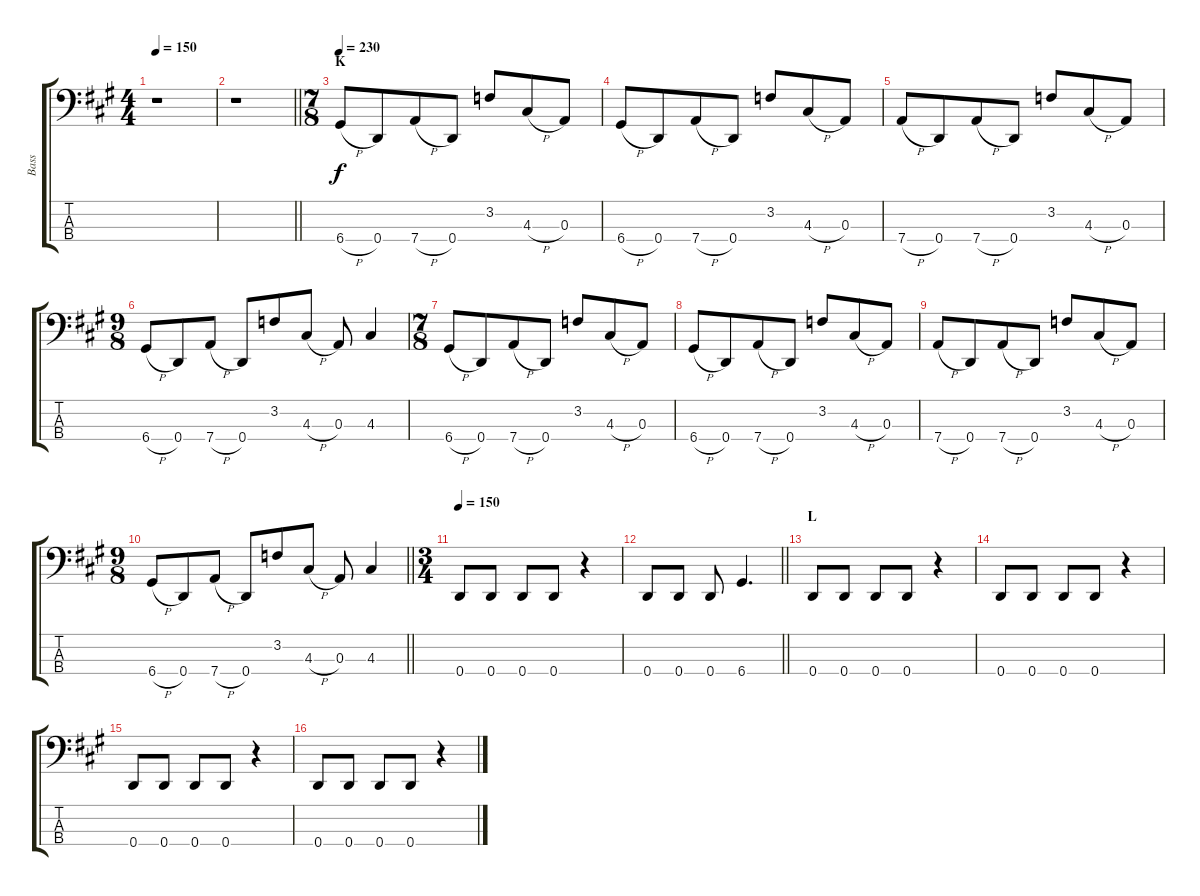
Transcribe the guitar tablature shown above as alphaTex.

\track ("Bass" "Bass") {instrument electricbasspick}
\staff {score tabs}
\tuning (G2 D2 A1 D1) {hide}
\ts (4 4)
\section ("" "")
\tempo 150
\clef f4
\ks f#minor
r.1{dy f} |
\barLineRight lightlight
r.1 |
\ts (7 8)
\section ("" "K")
\tempo 230
6.4{h}.8 0.4.8 7.4{h}.8 0.4.8 3.2.8 4.3{h}.8 0.3.8 |
6.4{h}.8 0.4.8 7.4{h}.8 0.4.8 3.2.8 4.3{h}.8 0.3.8 |
7.4{h}.8 0.4.8 7.4{h}.8 0.4.8 3.2.8 4.3{h}.8 0.3.8 |
\ts (9 8)
6.4{h}.8 0.4.8 7.4{h}.8 0.4.8 3.2.8 4.3{h}.8 0.3.8 4.3.4 |
\ts (7 8)
6.4{h}.8 0.4.8 7.4{h}.8 0.4.8 3.2.8 4.3{h}.8 0.3.8 |
6.4{h}.8 0.4.8 7.4{h}.8 0.4.8 3.2.8 4.3{h}.8 0.3.8 |
7.4{h}.8 0.4.8 7.4{h}.8 0.4.8 3.2.8 4.3{h}.8 0.3.8 |
\ts (9 8)
\barLineRight lightlight
6.4{h}.8 0.4.8 7.4{h}.8 0.4.8 3.2.8 4.3{h}.8 0.3.8 4.3.4 |
\ts (3 4)
\section ("" "")
\tempo 150
0.4.8 0.4.8 0.4.8 0.4.8 r.4 |
\barLineRight lightlight
0.4.8 0.4.8 0.4.8 6.4.4{d} |
\section ("" "L")
0.4.8 0.4.8 0.4.8 0.4.8 r.4 |
0.4.8 0.4.8 0.4.8 0.4.8 r.4 |
0.4.8 0.4.8 0.4.8 0.4.8 r.4 |
0.4.8 0.4.8 0.4.8 0.4.8 r.4
